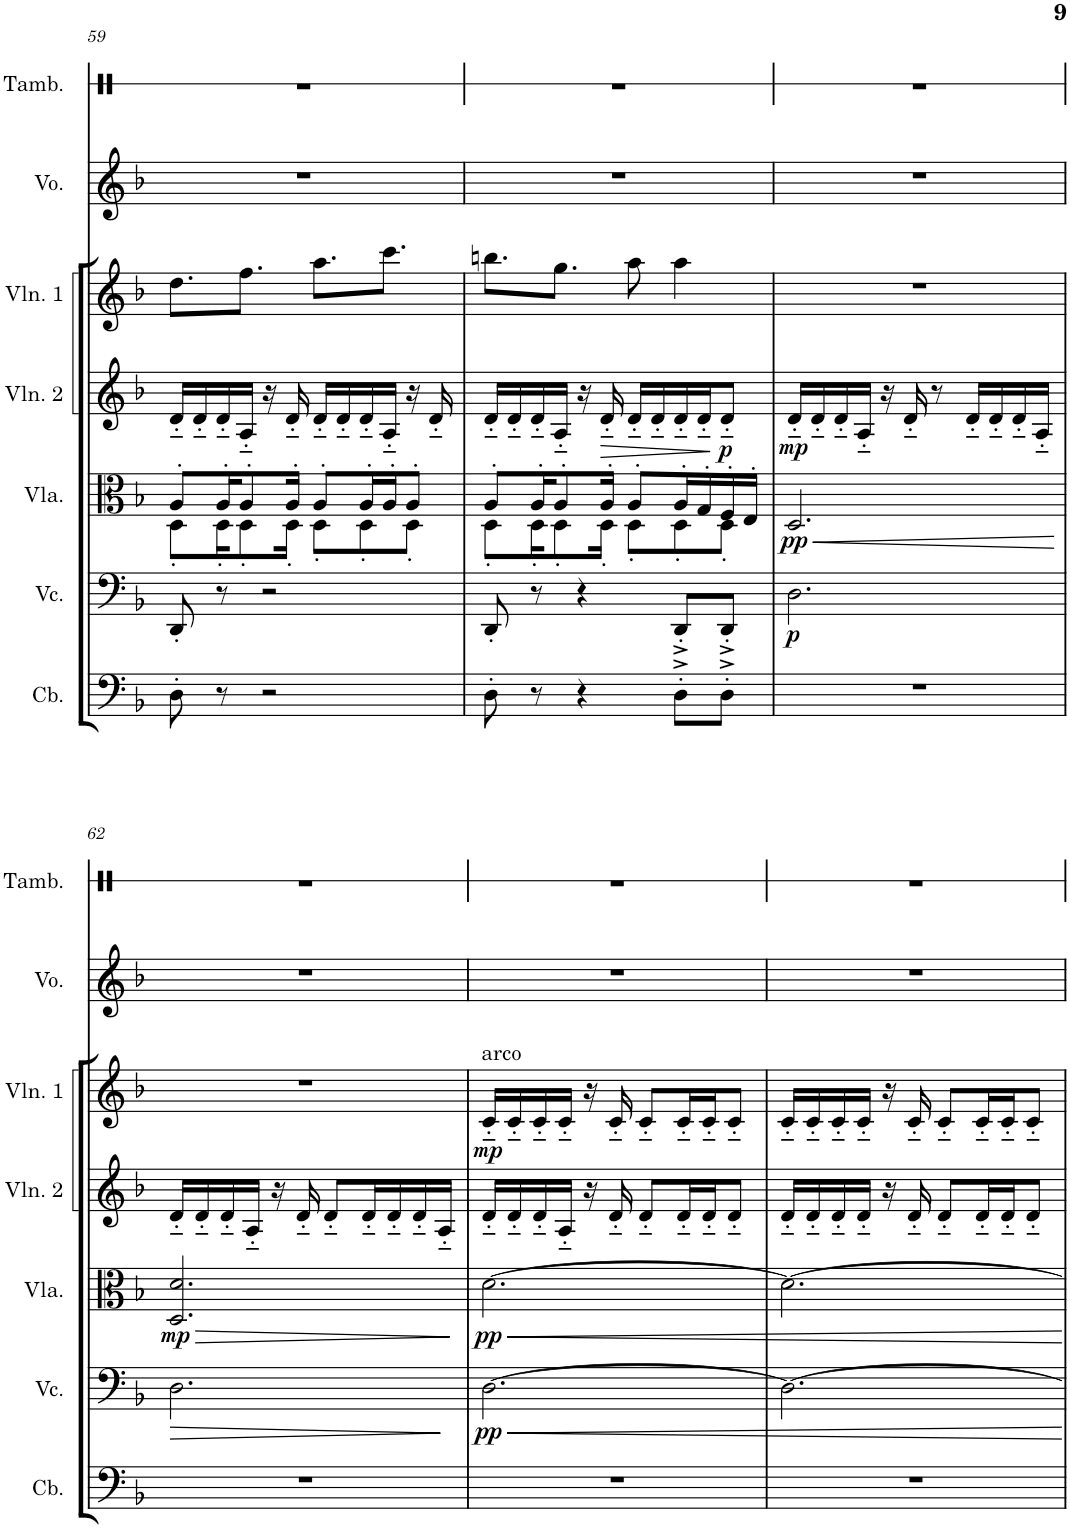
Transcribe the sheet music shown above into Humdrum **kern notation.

**kern	**kern	**dynam	**kern	**dynam	**kern	**dynam	**kern	**dynam	**kern	**kern
*part7	*part6	*part6	*part5	*part5	*part4	*part4	*part3	*part3	*part2	*part1
*staff7	*staff6	*staff6	*staff5	*staff5	*staff4	*staff4	*staff3	*staff3	*staff2	*staff1
*I"低音提琴	*I"大提琴	*	*I"中提琴	*	*I"小提琴 2	*	*I"小提琴 1	*	*I"人声	*I"铃鼓
!!LO:PB:g=z
*clefF4	*clefF4	*	*clefC3	*	*clefG2	*	*clefG2	*	*clefG2	*clefX
*Trd7c12	*	*	*	*	*	*	*	*	*	*
*k[b-]	*k[b-]	*	*k[b-]	*	*k[b-]	*	*k[b-]	*	*k[b-]	*k[]
*M6/8	*M6/8	*	*M6/8	*	*M6/8	*	*M6/8	*	*M6/8	*M6/8
=59	=59	=59	=59	=59	=59	=59	=59	=59	=59	=59
*	*	*	*^	*	*	*	*	*	*	*
8D'\	8DD'/	.	8A'/L	8D'\L	.	16d'~/LL	.	8.dd\L	.	2.r	2.r
.	.	.	.	.	.	16d'~/	.	.	.	.	.
8r	8r	.	16A'/K	16D'\K	.	16d'~/	.	.	.	.	.
.	.	.	8A'/	8D'\	.	16A'~/JJ	.	8.ff\J	.	.	.
2r	2r	.	.	.	.	16r	.	.	.	.	.
.	.	.	16A'/Jk	16D'\Jk	.	16d'~/	.	.	.	.	.
.	.	.	8A'/L	8D'\L	.	16d'~/LL	.	8.aa\L	.	.	.
.	.	.	.	.	.	16d'~/	.	.	.	.	.
.	.	.	16A'/L	8D'\	.	16d'~/	.	.	.	.	.
.	.	.	16A'/J	.	.	16A'~/JJ	.	8.ccc\J	.	.	.
.	.	.	8A'/J	8D'\J	.	16r	.	.	.	.	.
.	.	.	.	.	.	16d'~/	.	.	.	.	.
=60	=60	=60	=60	=60	=60	=60	=60	=60	=60	=60	=60
8D'\	8DD'/	.	8A'/L	8D'\L	.	16d'~/LL	.	8.bbn\L	.	2.r	2.r
.	.	.	.	.	.	16d'~/	.	.	.	.	.
8r	8r	.	16A'/K	16D'\K	.	16d'~/	.	.	.	.	.
.	.	.	8A'/	8D'\	.	16A'~/JJ	.	8.gg\J	.	.	.
4r	4r	.	.	.	.	16r	.	.	.	.	.
!	!	!	!	!	!	!	!LO:HP:b	!	!	!	!
.	.	.	16A'/Jk	16D'\Jk	.	16d'~/	>	.	.	.	.
.	.	.	8A'/L	8D'\L	.	16d'~/LL	.	8aa\	.	.	.
.	.	.	.	.	.	16d'~/	.	.	.	.	.
8D'^\L	8DD'^/L	.	16A'/L	8D'\	.	16d'~/	.	4aa\	.	.	.
.	.	.	16G'/	.	.	16d'~/J	.	.	.	.	.
!	!	!	!	!	!	!	!LO:DY:n=1:b	!	!	!	!
8D'^\J	8DD'^/J	.	16F'/	8D'\J	.	8d'~/J	] p	.	.	.	.
.	.	.	16E'/JJ	.	.	.	.	.	.	.	.
*	*	*	*v	*v	*	*	*	*	*	*	*
=61	=61	=61	=61	=61	=61	=61	=61	=61	=61	=61
!	!	!LO:DY:b	!	!LO:HP:b	!	!	!	!	!	!
!	!	!	!	!LO:DY:n=1:b	!	!LO:DY:b	!	!	!	!
2.r	2.D\	p	2.D/	< pp	16d'~/LL	mp	2.r	.	2.r	2.r
.	.	.	.	.	16d'~/	.	.	.	.	.
.	.	.	.	.	16d'~/	.	.	.	.	.
.	.	.	.	.	16A'~/JJ	.	.	.	.	.
.	.	.	.	.	16r	.	.	.	.	.
.	.	.	.	.	16d'~/	.	.	.	.	.
.	.	.	.	.	8r	.	.	.	.	.
.	.	.	.	.	16d'~/LL	.	.	.	.	.
.	.	.	.	.	16d'~/	.	.	.	.	.
.	.	.	.	.	16d'~/	.	.	.	.	.
.	.	.	.	.	16A'~/JJ	.	.	.	.	.
.	.	.	.	[	.	.	.	.	.	.
!!LO:LB:g=z
=62	=62	=62	=62	=62	=62	=62	=62	=62	=62	=62
!	!	!LO:HP:b	!	!LO:HP:b	!	!	!	!	!	!
!	!	!	!	!LO:DY:n=1:b	!	!	!	!	!	!
2.r	2.D\	>	2.D/ 2.d/	> mp	16d'~/LL	.	2.r	.	2.r	2.r
.	.	.	.	.	16d'~/	.	.	.	.	.
.	.	.	.	.	16d'~/	.	.	.	.	.
.	.	.	.	.	16A'~/JJ	.	.	.	.	.
.	.	.	.	.	16r	.	.	.	.	.
.	.	.	.	.	16d'~/	.	.	.	.	.
.	.	.	.	.	8d'~/L	.	.	.	.	.
.	.	.	.	.	16d'~/L	.	.	.	.	.
.	.	.	.	.	16d'~/	.	.	.	.	.
.	.	.	.	.	16d'~/	.	.	.	.	.
.	.	.	.	.	16A'~/JJ	.	.	.	.	.
.	.	]	.	]	.	.	.	.	.	.
=63	=63	=63	=63	=63	=63	=63	=63	=63	=63	=63
!	!	!	!	!	!	!	!LO:TX:a:t=arco	!	!	!
!	!	!LO:DY:b	!	!LO:DY:b	!	!	!	!LO:DY:b	!	!
2.r	[2.D\	pp	[2.d\	pp	16d'~/LL	.	16c'~/LL	mp	2.r	2.r
.	.	.	.	.	16d'~/	.	16c'~/	.	.	.
.	.	.	.	.	16d'~/	.	16c'~/	.	.	.
.	.	.	.	.	16A'~/JJ	.	16c'~/JJ	.	.	.
.	.	.	.	.	16r	.	16r	.	.	.
.	.	.	.	.	16d'~/	.	16c'~/	.	.	.
.	.	.	.	.	8d'~/L	.	8c'~/L	.	.	.
.	.	.	.	.	16d'~/L	.	16c'~/L	.	.	.
.	.	.	.	.	16d'~/J	.	16c'~/J	.	.	.
.	.	.	.	.	8d'~/J	.	8c'~/J	.	.	.
=64	=64	=64	=64	=64	=64	=64	=64	=64	=64	=64
2.r	2.D\_	.	2.d\_	.	16d'~/LL	.	16c'~/LL	.	2.r	2.r
.	.	.	.	.	16d'~/	.	16c'~/	.	.	.
.	.	.	.	.	16d'~/	.	16c'~/	.	.	.
.	.	.	.	.	16d'~/JJ	.	16c'~/JJ	.	.	.
.	.	.	.	.	16r	.	16r	.	.	.
.	.	.	.	.	16d'~/	.	16c'~/	.	.	.
.	.	.	.	.	8d'~/L	.	8c'~/L	.	.	.
.	.	.	.	.	16d'~/L	.	16c'~/L	.	.	.
.	.	.	.	.	16d'~/J	.	16c'~/J	.	.	.
.	.	.	.	.	8d'~/J	.	8c'~/J	.	.	.
=	=	=	=	=	=	=	=	=	=	=
*-	*-	*-	*-	*-	*-	*-	*-	*-	*-	*-
